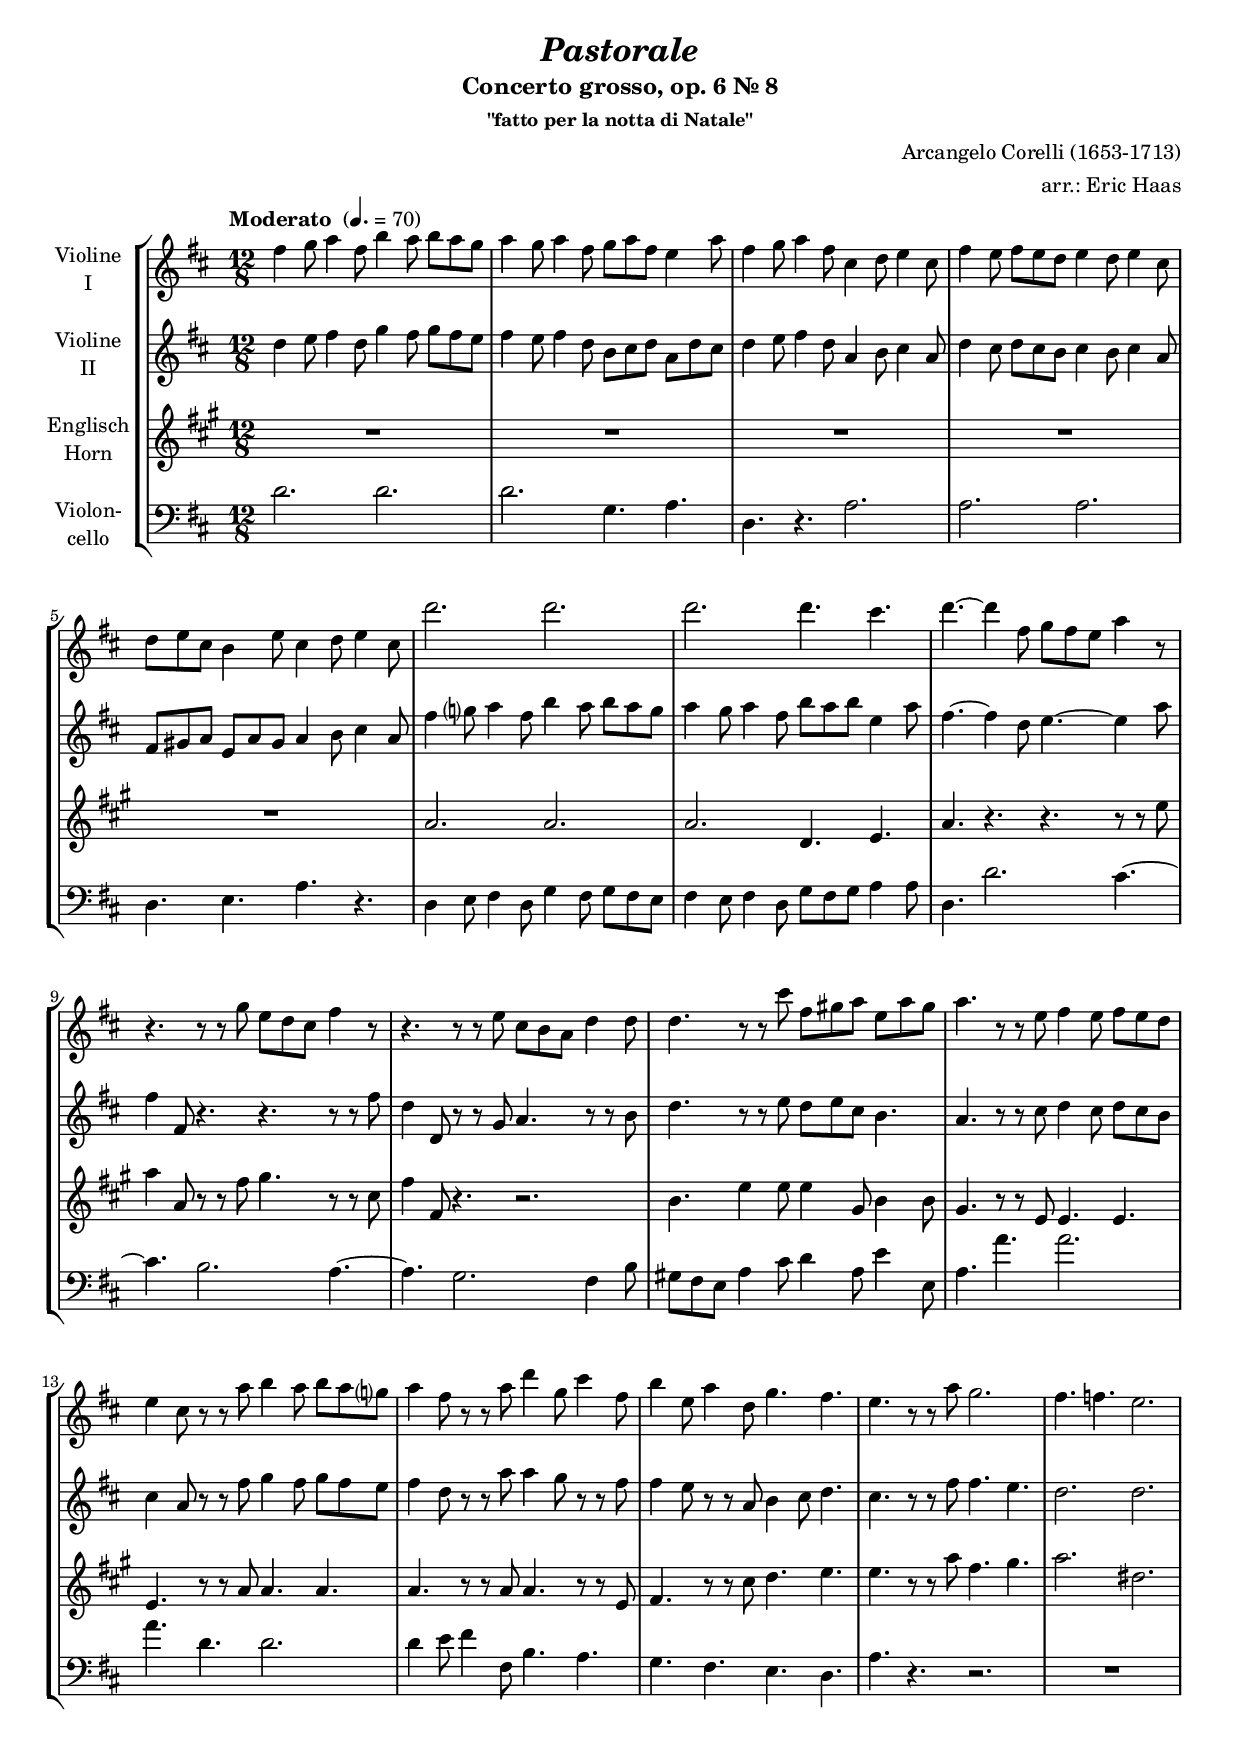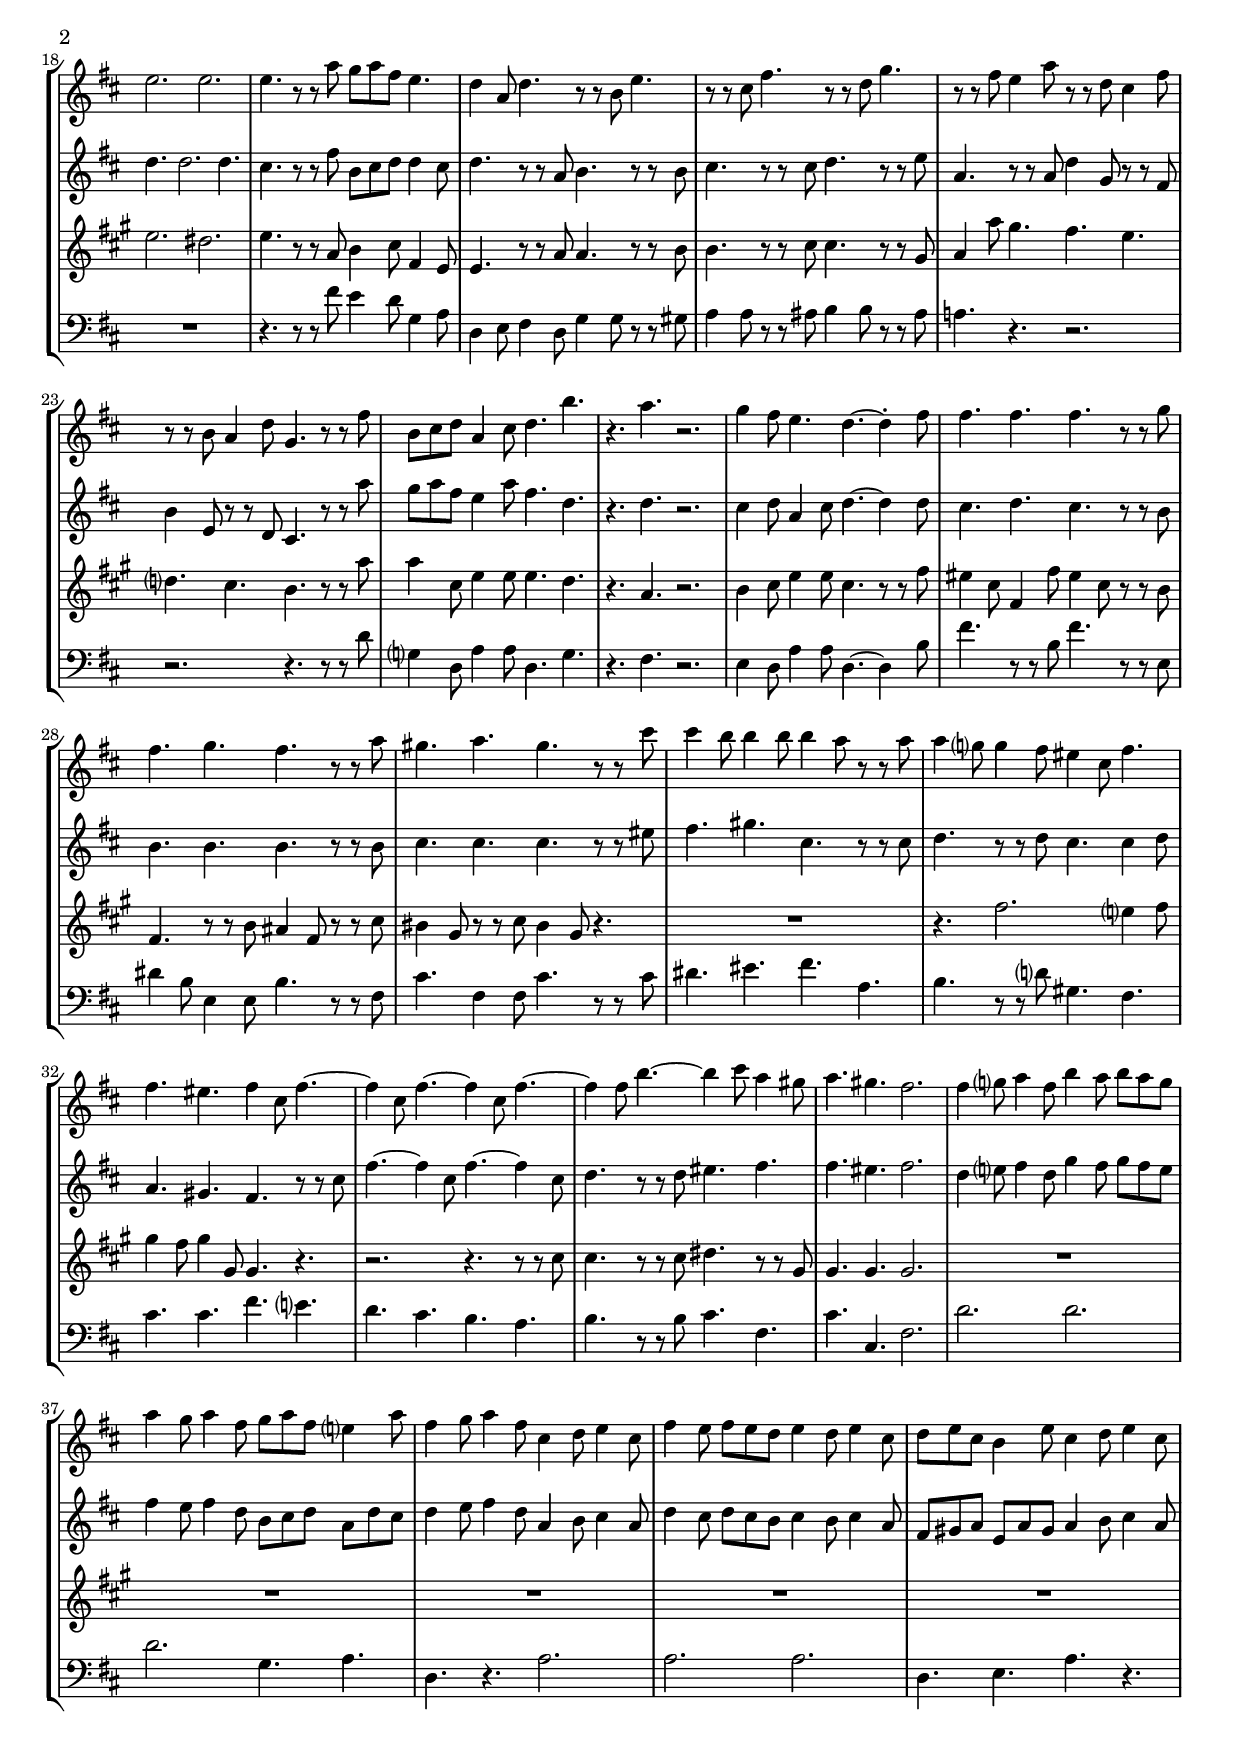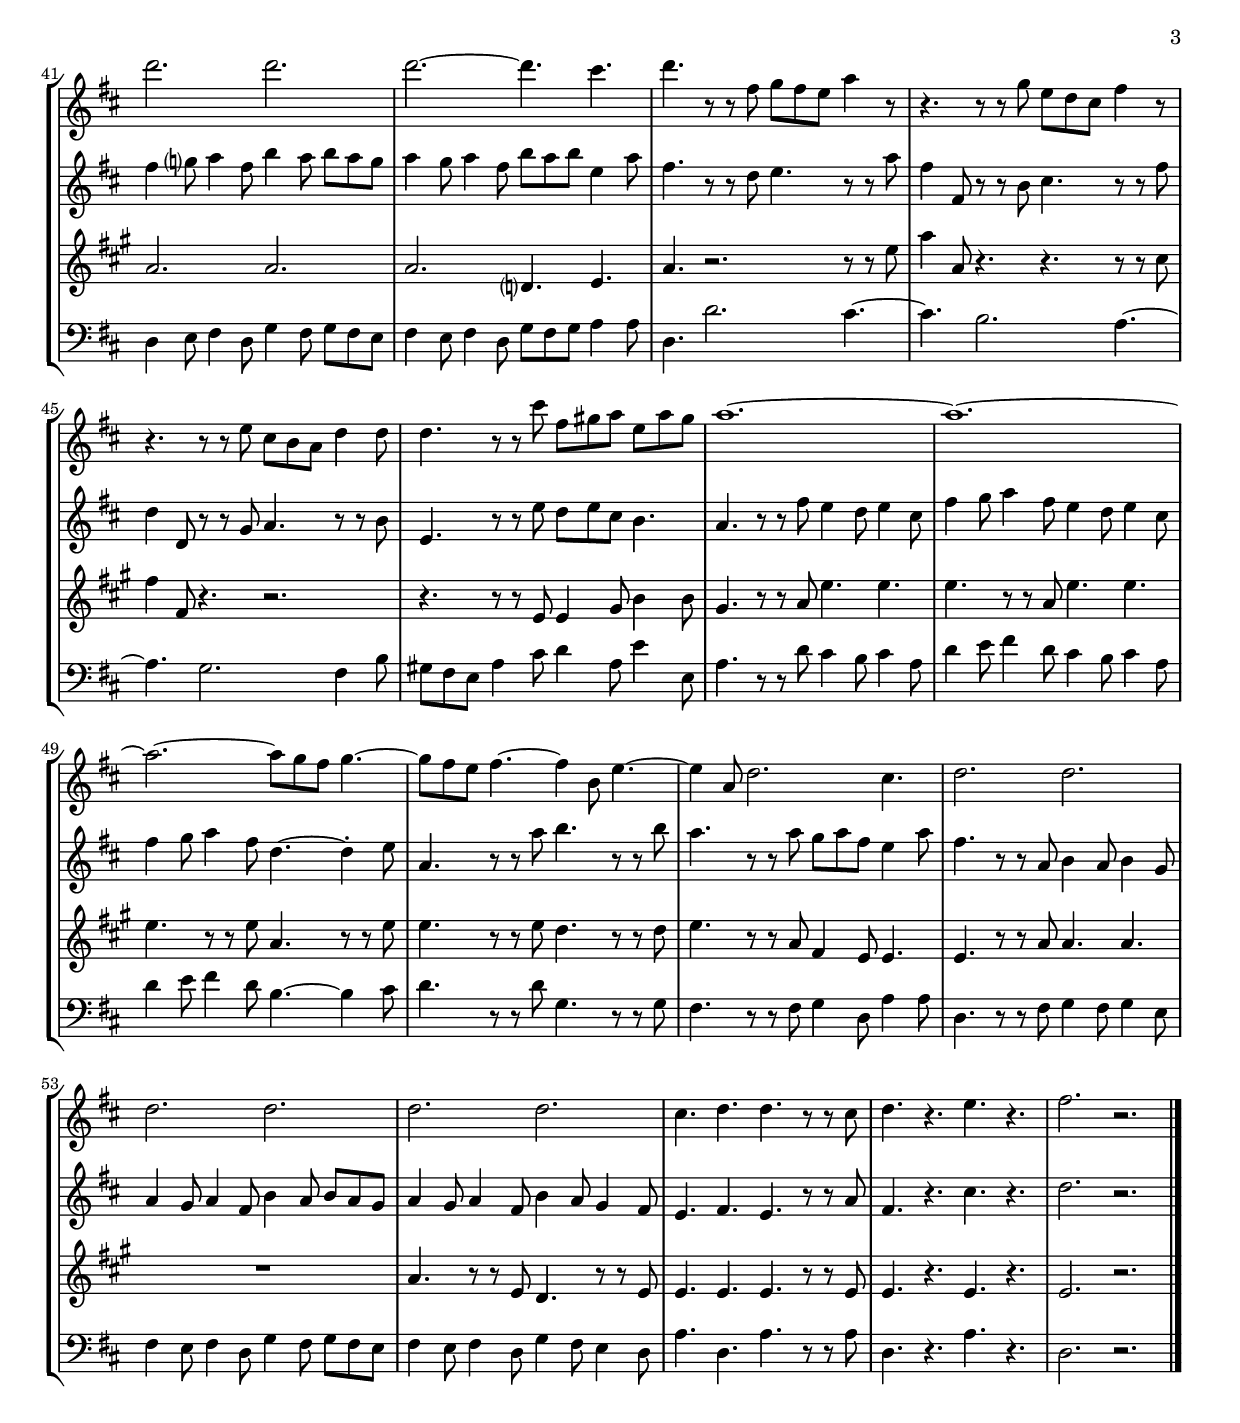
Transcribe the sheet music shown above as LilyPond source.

\version "2.14.2"
\include "deutsch.ly"
  
#(set-global-staff-size 18)

\header {
  title       = \markup \bold \italic "Pastorale"
  subtitle    = "Concerto grosso, op. 6 Nr. 8"
  subsubtitle = "\"fatto per la notta di Natale\""
  composer    = "Arcangelo Corelli (1653-1713)"
  arranger    = "arr.: Eric Haas"
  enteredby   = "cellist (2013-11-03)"
}

voiceconsts = {
  \key g \major
  \time 12/8
  \clef "treble"
 %\numericTimeSignature
  \compressFullBarRests
  \tempo "Moderato " 4.=70
}

%minstr = "harpsichord"
mihi = "clarinet"
%minstr = "accordion"
milo = "bassoon"

va = \relative c''' {
  \voiceconsts

  h4 c8 d4 h8 e4 d8 e d c
  d4 c8 d4 h8 c d h a4 d8
  h4 c8 d4 h8 fis4 g8 a4 fis8

  h4 a8 h a g a4 g8 a4 fis8
  g a fis e4 a8 fis4 g8 a4 fis8
  g'2. g
  g g4. fis

  g~ g4 h,8 c h a d4 r8
  r4. r8 r c a g fis h4 r8
  r4. r8 r a fis e d g4 g8
  g4. r8 r fis' h, cis d a d cis

  d4. r8 r a h4 a8 h a g
  a4 fis8 r r d' e4 d8 e d c?
  d4 h8 r r d g4 c,8 fis4 h,8
  e4 a,8 d4 g,8 c4. h

  a r8 r d c2.
  h4. b a2.
  a a
  a4. r8 r d c d h a4.
  g4 d8 g4. r8 r e a4.

  r8 r fis h4. r8 r g c4.
  r8 r h a4 d8 r r g, fis4 h8
  r r e, d4 g8 c,4. r8 r h'
  e, fis g d4 fis8 g4. e'

  r d r2.
  c4 h8 a4. g~ g4-. h8
  h4. h h r8 r c
  h4. c h r8 r d
  cis4. d cis r8 r fis

  fis4 e8 e4 e8 e4 d8 r r d
  d4 c?8 c4 h8 ais4 fis8 h4.
  h ais h4 fis8 h4.~
  h4 fis8 h4.~ h4 fis8 h4.~

  h4 h8 e4.~ e4 fis8 d4 cis8
  d4. cis h2.
  h4 c?8 d4 h8 e4 d8 e d c
  d4 c8 d4 h8 c d h a?4 d8

  h4 c8 d4 h8 fis4 g8 a4 fis8
  h4 a8 h a g a4 g8 a4 fis8
  g a fis e4 a8 fis4 g8 a4 fis8
  g'2. g

  g~ g4. fis
  g r8 r h, c h a d4 r8
  r4. r8 r c a g fis h4 r8
  r4. r8 r a fis e d g4 g8

  g4. r8 r fis' h, cis d a d cis
  d1.~
  d~
  d2.~ d8 c h c4.~
  c8 h a h4.~ h4 e,8 a4.~

  a4 d,8 g2. fis4.
  g2. g
  g g
  g g
  fis4. g g r8 r fis
  g4. r a r
  h2. r \bar "|."
}

vb = \relative c''' {
  \voiceconsts

  g4 a8 h4 g8 c4 h8 c h a
  h4 a8 h4 g8 e fis g d g fis
  g4 a8 h4 g8 d4 e8 fis4 d8

  g4 fis8 g fis e fis4 e8 fis4 d8
  h cis d a d cis d4 e8 fis4 d8
  h'4 c?8 d4 h8 e4 d8 e d c
  d4 c8 d4 h8 e d e a,4 d8

  h4.~ h4 g8 a4.~ a4 d8
  h4 h,8 r4. r r8 r h'
  g4 g,8 r r c d4. r8 r e
  g4. r8 r a g a fis e4.

  d r8 r fis g4 fis8 g fis e
  fis4 d8 r r h' c4 h8 c h a
  h4 g8 r r d' d4 c8 r r h
  h4 a8 r r d, e4 fis8 g4.

  fis r8 r h h4. a
  g2. g
  g4. g2. g4.
  fis r8 r h e, fis g g4 fis8
  g4. r8 r d e4. r8 r e

  fis4. r8 r fis g4. r8 r a
  d,4. r8 r d g4 c,8 r r h
  e4 a,8 r r g fis4. r8 r d''
  c d h a4 d8 h4. g

  r g r2.
  fis4 g8 d4 fis8 g4.~ g4 g8
  fis4. g fis r8 r e
  e4. e e r8 r e
  fis4. fis fis r8 r ais

  h4. cis fis, r8 r fis
  g4. r8 r g fis4. fis4 g8
  d4. cis h r8 r fis'
  h4.~ h4 fis8 h4.~ h4 fis8

  g4. r8 r g ais4. h
  h ais h2.
  g4 a?8 h4 g8 c4 h8 c h a
  h4 a8 h4 g8 e fis g d g fis

  g4 a8 h4 g8 d4 e8 fis4 d8
  g4 fis8 g fis e fis4 e8 fis4 d8
  h cis d a d cis d4 e8 fis4 d8

  h'4 c?8 d4 h8 e4 d8 e d c
  d4 c8 d4 h8 e d e a,4 d8
  h4. r8 r g a4. r8 r d
  h4 h,8 r r e fis4. r8 r h

  g4 g,8 r8 r c d4. r8 r e
  a,4. r8 r a' g a fis e4.
  d r8 r h' a4 g8 a4 fis8
  h4 c8 d4 h8 a4 g8 a4 fis8

  h4 c8 d4 h8 g4.~ g4-. a8
  d,4. r8 r d' e4. r8 r e
  d4. r8 r d c d h a4 d8
  h4. r8 r d, e4 d8 e4 c8

  d4 c8 d4 h8 e4 d8 e d c
  d4 c8 d4 h8 e4 d8 c4 h8
  a4. h a r8 r d
  h4. r fis' r
  g2. r \bar "|."
}

vc = \relative c'' {
  \voiceconsts

  R1.*5
  g2. g
  g c,4. d
  g r r r8 r d'

  g4 g,8 r r e' fis4. r8 r h,
  e4 e,8 r4. r2.
  a4. d4 d8 d4 fis,8 a4 a8
  fis4. r8 r d d4. d

  d r8 r g g4. g
  g r8 r g g4. r8 r d
  e4. r8 r h' c4. d
  d r8 r g e4. fis
  g2. cis,

  d cis
  d4. r8 r g, a4 h8 e,4 d8
  d4. r8 r g g4. r8 r a

  a4. r8 r h h4. r8 r fis
  g4 g'8 fis4. e d
  c? h a r8 r g'

  g4 h,8 d4 d8 d4. c
  r g r2.
  a4 h8 d4 d8 h4. r8 r e
  dis4 h8 e,4 e'8 dis4 h8 r r a

  e4. r8 r a gis4 e8 r r h'
  ais4 fis8 r r h ais4 fis8 r4.
  R1.
  r4. e'2. d?4 e8

  fis4 e8 fis4 fis,8 fis4. r
  r2. r4. r8 r h
  h4. r8 r h cis4. r8 r fis,
  fis4. fis fis2.
  R1.*5

  g2. g
  g c,?4. d
  g r2. r8 r d'
  g4 g,8 r4. r r8 r h

  e4 e,8 r4. r2.
  r4. r8 r d d4 fis8 a4 a8
  fis4. r8 r g d'4. d
  d r8 r g, d'4. d

  d r8 r d g,4. r8 r d'
  d4. r8 r d c4. r8 r c
  d4. r8 r g, e4 d8 d4.
  d r8 r g g4. g

  R1.
  g4. r8 r d c4. r8 r d
  d4. d d r8 r d
  d4. r d r
  d2. r \bar "|."
}

vd = \relative c'' {
  \voiceconsts
  \clef "bass"

  g2. g
  g c,4. d
  g, r d'2.
  d d
  g,4. a d r

  g,4 a8 h4 g8 c4 h8 c h a
  h4 a8 h4 g8 c h c d4 d8
  g,4. g'2. fis4.~
  fis e2. d4.~

  d c2. h4 e8
  cis h a d4 fis8 g4 d8 a'4 a,8
  d4. d' d2.
  d4. g, g2.
  g4 a8 h4 h,8 e4. d

  c h a g
  d' r r2.
  R1.*2
  r4. r8 r h' a4 g8 c,4 d8
  g,4 a8 h4 g8 c4 c8 r r cis

  d4 d8 r r dis e4 e8 r r dis
  d!4. r r2.
  r r4. r8 r g
  c,?4 g8 d'4 d8 g,4. c

  r h r2.
  a4 g8 d'4 d8 g,4.~ g4 e'8
  h'4. r8 r e, h'4. r8 r a,
  gis'4 e8 a,4 a8 e'4. r8 r h

  fis'4. h,4 h8 fis'4. r8 r fis
  gis4. ais h d,
  e r8 r g? cis,4. h
  fis' fis h a?
  g fis e d

  e r8 r e fis4. h,
  fis' fis, h2.
  g' g
  g c,4. d
  g, r d'2.
  d d

  g,4. a d r
  g,4 a8 h4 g8 c4 h8 c h a
  h4 a8 h4 g8 c h c d4 d8
  g,4. g'2. fis4.~

  fis e2. d4.~
  d c2. h4 e8
  cis h a d4fis8 g4 d8 a'4 a,8
  d4. r8 r g fis4 e8 fis4 d8

  g4 a8 h4 g8 fis4 e8 fis4 d8
  g4 a8 h4 g8 e4.~ e4 fis8
  g4. r8 r g c,4. r8 r c

  h4. r8 r h c4 g8 d'4 d8
  g,4. r8 r h c4 h8 c4 a8
  h4 a8 h4 g8 c4 h8 c h a

  h4 a8 h4 g8 c4 h8 a4 g8
  d'4. g, d' r8 r d
  g,4. r d' r
  g,2. r \bar "|."
}


music = \new StaffGroup <<
      \new Staff {
	\set Staff.midiInstrument = \mihi
	\set Staff.instrumentName = \markup \center-column { "Violine" "I" }
	\transpose g d { \va }
      }

      \new Staff {
	\set Staff.midiInstrument = \mihi
	\set Staff.instrumentName = \markup \center-column { "Violine" "II" }
	\transpose g d { \vb }
      }

      \new Staff {
	\set Staff.midiInstrument = \mihi
	\set Staff.instrumentName = \markup \center-column { "Englisch" "Horn" }
	\transpose g a { \vc }
      }

      \new Staff {
	\set Staff.midiInstrument = \milo
	\set Staff.instrumentName = \markup \center-column { "Violon-" "cello" }
	\transpose g d { \vd }
      }
>>

\book {
  \score {
    \music
    \layout {}
  }

  \score {
    \unfoldRepeats \music

    \midi {
      \context {
        \Score
      }
    }
  }
}
